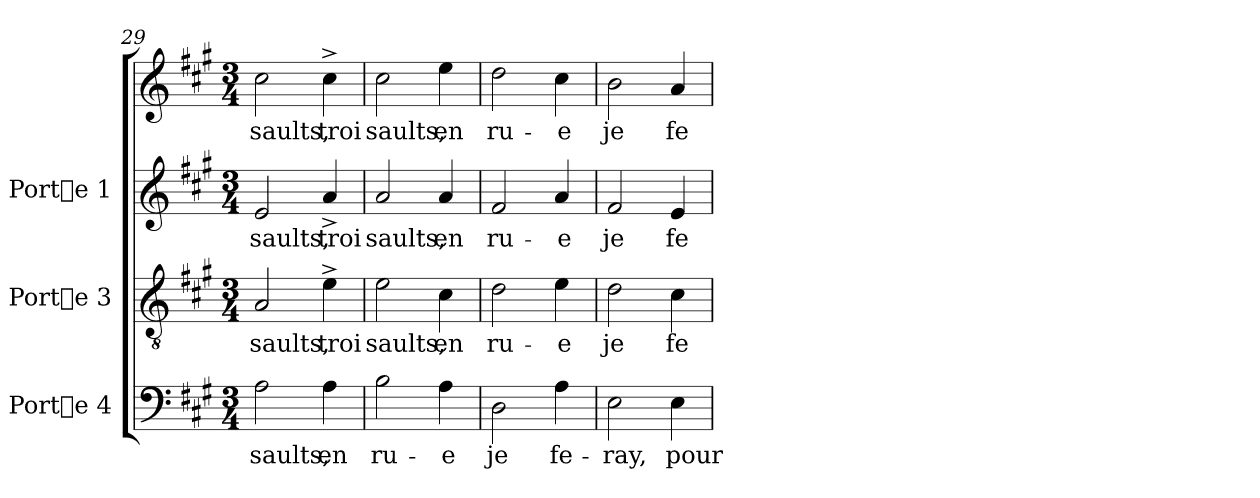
**kern	**text	**kern	**text	**kern	**text	**kern	**text
*part3	*part3	*part2	*part2	*part1	*part1	*part1	*part1
*staff4	*staff4	*staff3	*staff3	*staff2	*staff2	*staff1	*staff1
*I"Porte 4	*	*I"Porte 3	*	*I"Porte 1	*	*	*
*clefF4	*	*clefGv2	*	*clefG2	*	*clefG2	*
*k[f#c#g#]	*	*k[f#c#g#]	*	*k[f#c#g#]	*	*k[f#c#g#]	*
*A:	*	*A:	*	*A:	*	*A:	*
*M3/4	*	*M3/4	*	*M3/4	*	*M3/4	*
=29	=29	=29	=29	=29	=29	=29	=29
!	!LO:LY:b:cj	!	!LO:LY:b:cj	!	!LO:LY:b:cj	!	!LO:LY:b:cj
2A\	saults,	2A/	saults,	2e/	saults,	2cc#\	saults,
!	!LO:LY:b:cj	!	!LO:LY:b:cj	!	!LO:LY:b:cj	!	!LO:LY:b:cj
4A\	en	4e^>\	troi	4a^</	troi	4cc#^>\	troi
=30	=30	=30	=30	=30	=30	=30	=30
!	!LO:LY:b:cj	!	!LO:LY:b:cj	!	!LO:LY:b:cj	!	!LO:LY:b:cj
2B\	ru-	2e\	saults,	2a/	saults,	2cc#\	saults,
!	!LO:LY:b:cj	!	!LO:LY:b:cj	!	!LO:LY:b:cj	!	!LO:LY:b:cj
4A\	-e	4c#\	en	4a/	en	4ee\	en
!!LO:PB:g=z
=31	=31	=31	=31	=31	=31	=31	=31
!	!LO:LY:b:cj	!	!LO:LY:b:cj	!	!LO:LY:b:cj	!	!LO:LY:b:cj
2D\	je	2d\	ru-	2f#/	ru-	2dd\	ru-
!	!LO:LY:b:cj	!	!LO:LY:b:cj	!	!LO:LY:b:cj	!	!LO:LY:b:cj
4A\	fe-	4e\	-e	4a/	-e	4cc#\	-e
=32	=32	=32	=32	=32	=32	=32	=32
!	!LO:LY:b:cj	!	!LO:LY:b:cj	!	!LO:LY:b:cj	!	!LO:LY:b:cj
2E\	-ray,	2d\	je	2f#/	-je	2b\	je
!	!LO:LY:b:cj	!	!LO:LY:b:cj	!	!LO:LY:b:cj	!	!LO:LY:b:cj
4E\	pour	4c#\	fe-	4e/	fe-	4a/	fe-
=	=	=	=	=	=	=	=
*-	*-	*-	*-	*-	*-	*-	*-
